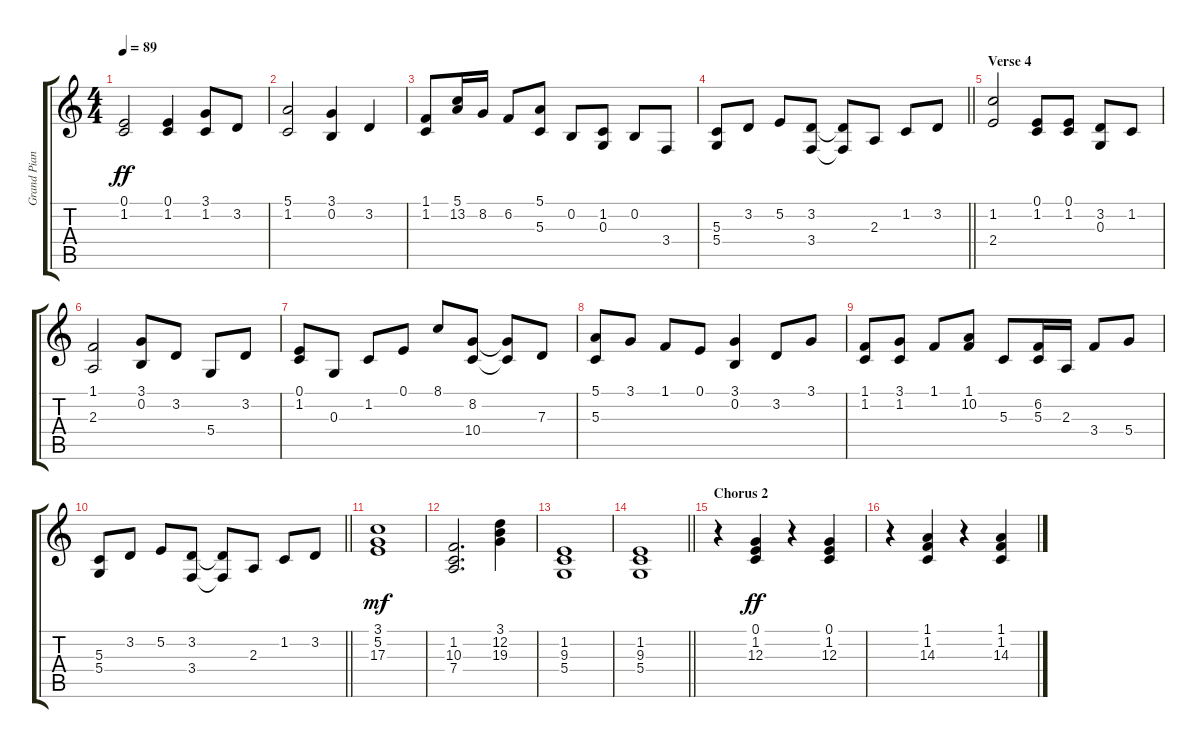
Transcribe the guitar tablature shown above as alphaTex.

\track ("Grand Piano (Staff 1)" "Grand Pian") {instrument acousticgrandpiano}
\staff {score tabs}
\tuning (E4 B3 G3 D3 A2 E2) {hide}
\ts (4 4)
\tempo 89
\clef g2
\ks c
(0.1 1.2).2{dy ff} (0.1 1.2).4 (3.1 1.2).8 3.2.8 |
(5.1 1.2).2 (3.1 0.2).4 3.2.4 |
(1.1 1.2).8 (5.1 13.2).16 8.2.16 6.2.8 (5.1 5.3).8 0.2.8 (1.2 0.3).8 0.2.8 3.4.8 |
\barLineRight lightlight
(5.3 5.4).8 3.2.8 5.2.8 (3.2 3.4).8 (3.2{t} 3.4{t}).8 2.3.8 1.2.8 3.2.8 |
\section ("" "Verse 4")
(1.2 2.4).2{ot 8vb} (0.1 1.2).8 (0.1 1.2).8 (3.2 0.3).8 1.2.8 |
(1.1 2.3).2 (3.1 0.2).8 3.2.8 5.4.8 3.2.8 |
(0.1 1.2).8 0.3.8 1.2.8 0.1.8 8.1.8 (8.2 10.4).8 (8.2{t} 10.4{t}).8 7.3.8 |
(5.1 5.3).8 3.1.8 1.1.8 0.1.8 (3.1 0.2).4 3.2.8 3.1.8 |
(1.1 1.2).8 (3.1 1.2).8 1.1.8 (1.1 10.2).8 5.3.8 (6.2 5.3).16 2.3.16 3.4.8{ot 8vb} 5.4.8{ot 8vb} |
\barLineRight lightlight
(5.3 5.4).8 3.2.8 5.2.8 (3.2 3.4).8 (3.2{t} 3.4{t}).8 2.3.8 1.2.8 3.2.8 |
(3.1 5.2 17.3).1{dy mf} |
(1.2 10.3 7.4).2{d} (3.1 12.2 19.3).4 |
(1.2 9.3 5.4).1 |
\barLineRight lightlight
(1.2 9.3 5.4).1 |
\section ("" "Chorus 2")
r.4 (0.1 1.2 12.3).4{dy ff} r.4 (0.1 1.2 12.3).4 |
r.4 (1.1 1.2 14.3).4 r.4 (1.1 1.2 14.3).4
